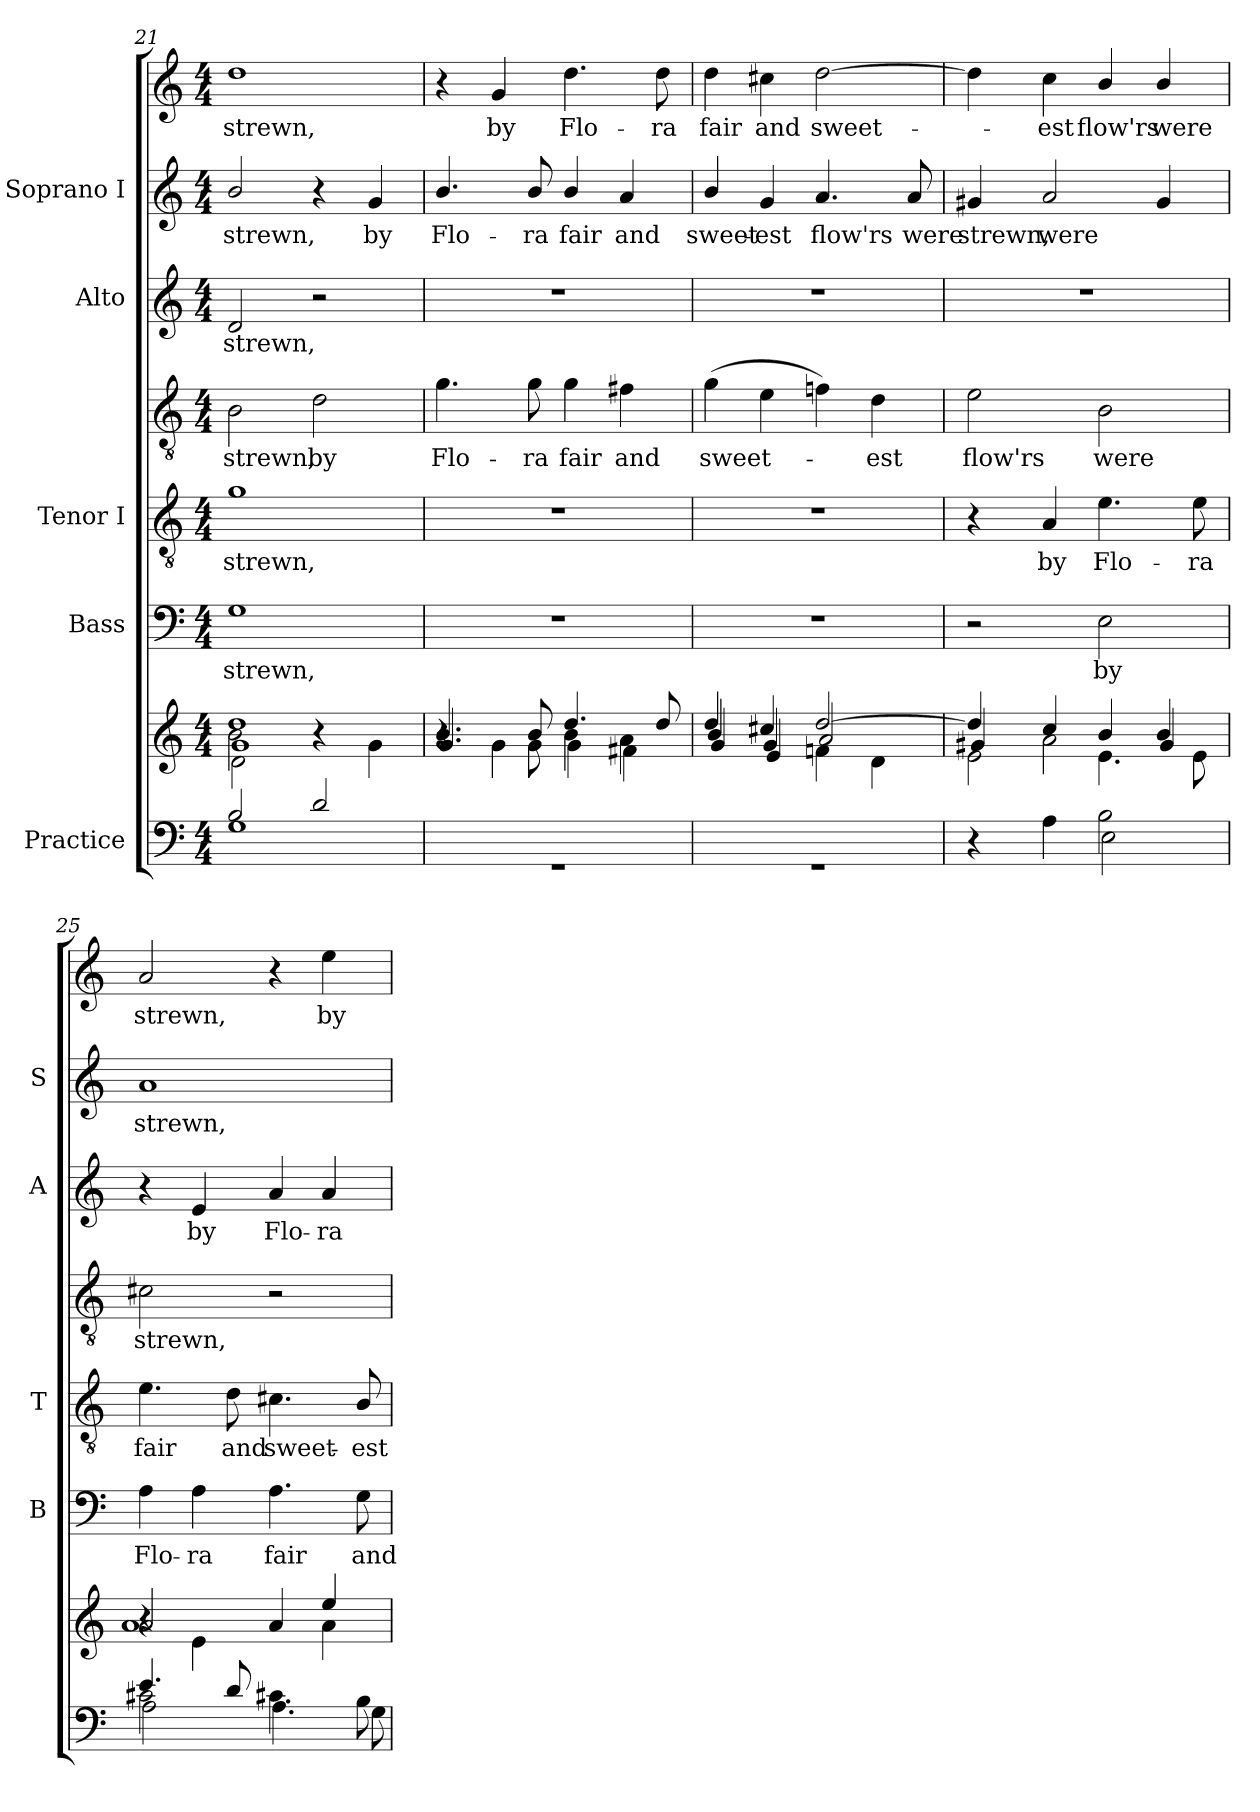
**kern	**kern	**kern	**text	**kern	**text	**kern	**text	**kern	**text	**kern	**text	**kern	**text
*part5	*part5	*part4	*part4	*part3	*part3	*part3	*part3	*part2	*part2	*part1	*part1	*part1	*part1
*staff8	*staff7	*staff6	*staff6	*staff5	*staff5	*staff4	*staff4	*staff3	*staff3	*staff2	*staff2	*staff1	*staff1
*I"Practice	*	*I"Bass	*	*I"Tenor I	*	*	*	*I"Alto	*	*I"Soprano I	*	*	*
*	*	*I'B	*	*I'T	*	*	*	*I'A	*	*I'S	*	*	*
!!LO:LB:g=z
*clefF4	*clefG2	*clefF4	*	*clefGv2	*	*clefGv2	*	*clefG2	*	*clefG2	*	*clefG2	*
*k[]	*k[]	*k[]	*	*k[]	*	*k[]	*	*k[]	*	*k[]	*	*k[]	*
*C:	*C:	*C:	*	*C:	*	*C:	*	*C:	*	*C:	*	*C:	*
*M4/4	*M4/4	*M4/4	*	*M4/4	*	*M4/4	*	*M4/4	*	*M4/4	*	*M4/4	*
=21	=21	=21	=21	=21	=21	=21	=21	=21	=21	=21	=21	=21	=21
*^	*^	*	*	*	*	*	*	*	*	*	*	*	*
*	*	*	*^	*	*	*	*	*	*	*	*	*	*	*	*
*	*	*	*	*^	*	*	*	*	*	*	*	*	*	*	*	*
!	!	!	!	!	!	!	!LO:LY:b	!	!LO:LY:b	!	!LO:LY:b	!	!LO:LY:b	!	!LO:LY:b	!	!LO:LY:b
2B/	1G\	1dd/	2b\	2d\	1g\	1G	strewn,	1g	strewn,	2B	strewn,	2d	strewn,	2b/	strewn,	1dd	strewn,
!	!	!	!	!	!	!	!	!	!	!	!LO:LY:b	!	!	!	!	!	!
2d/	.	.	4r	2ryy	.	.	.	.	.	2d	by	2r	.	4r	.	.	.
!	!	!	!	!	!	!	!	!	!	!	!	!	!	!	!LO:LY:b	!	!
.	.	.	4g\	.	.	.	.	.	.	.	.	.	.	4g	by	.	.
=22	=22	=22	=22	=22	=22	=22	=22	=22	=22	=22	=22	=22	=22	=22	=22	=22	=22
!	!	!	!	!	!	!	!	!	!	!	!LO:LY:b	!	!	!	!LO:LY:b	!	!
1ryy	1r	4r	4.b/	1ryy	4.g/	1r	.	1r	.	4.g	Flo-	1r	.	4.b/	Flo-	4r	.
!	!	!	!	!	!	!	!	!	!	!	!	!	!	!	!	!	!LO:LY:b
.	.	4g\	.	.	.	.	.	.	.	.	.	.	.	.	.	4g	by
!	!	!	!	!	!	!	!	!	!	!	!LO:LY:b	!	!	!	!LO:LY:b	!	!
.	.	.	8b/	.	8g	.	.	.	.	8g	-ra	.	.	8b/	-ra	.	.
!	!	!	!	!	!	!	!	!	!	!	!LO:LY:b	!	!	!	!LO:LY:b	!	!LO:LY:b
.	.	4.dd/	4b\	.	4g\	.	.	.	.	4g	fair	.	.	4b/	fair	4.dd	Flo-
!	!	!	!	!	!	!	!	!	!	!	!LO:LY:b	!	!	!	!LO:LY:b	!	!
.	.	.	4a\	.	4f#X\	.	.	.	.	4f#X	and	.	.	4a	and	.	.
!	!	!	!	!	!	!	!	!	!	!	!	!	!	!	!	!	!LO:LY:b
.	.	8dd/	.	.	.	.	.	.	.	.	.	.	.	.	.	8dd	-ra
=23	=23	=23	=23	=23	=23	=23	=23	=23	=23	=23	=23	=23	=23	=23	=23	=23	=23
!	!	!	!	!	!	!	!	!	!	!	!LO:LY:b	!	!	!	!LO:LY:b	!	!LO:LY:b
1ryy	1r	4dd/	4b/	1ryy	4g/	1r	.	1r	.	(>4g	sweet-	1r	.	4b/	sweet-	4dd	fair
!	!	!	!	!	!	!	!	!	!	!	!	!	!	!	!LO:LY:b	!	!LO:LY:b
.	.	4cc#X/	4g/	.	4e/	.	.	.	.	4e	.	.	.	4g	-est	4cc#X	and
!	!	!	!	!	!	!	!	!	!	!	!	!	!	!	!LO:LY:b	!	!LO:LY:b
.	.	[2dd/	2a/	.	4fn\	.	.	.	.	4fn)	.	.	.	4.a	flow'rs	[2dd	sweet-
!	!	!	!	!	!	!	!	!	!	!	!LO:LY:b	!	!	!	!	!	!
.	.	.	.	.	4d\	.	.	.	.	4d	-est	.	.	.	.	.	.
!	!	!	!	!	!	!	!	!	!	!	!	!	!	!	!LO:LY:b	!	!
.	.	.	.	.	.	.	.	.	.	.	.	.	.	8a	were	.	.
=24	=24	=24	=24	=24	=24	=24	=24	=24	=24	=24	=24	=24	=24	=24	=24	=24	=24
*	*^	*	*	*	*^	*	*	*	*	*	*	*	*	*	*	*	*
!	!	!	!	!	!	!	!	!	!	!	!	!	!LO:LY:b	!	!	!	!LO:LY:b	!	!
2ryy	4r	2ryy	4dd/]	4g#X/	1ryy	2e\	2ryy	2r	.	4r	.	2e	flow'rs	1r	.	4g#X	strewn,	4dd]	.
!	!	!	!	!	!	!	!	!	!	!	!LO:LY:b	!	!	!	!	!	!LO:LY:b	!	!LO:LY:b
.	4A\	.	4cc/	2a\	.	.	.	.	.	4A	by	.	.	.	.	2a	were	4cc	est
!	!	!	!	!	!	!	!	!	!LO:LY:b	!	!LO:LY:b	!	!LO:LY:b	!	!	!	!	!	!LO:LY:b
2B\	2ryy	2E\	4b/	.	.	2ryy	4.e\	2E	by	4.e	Flo-	2B	were	.	.	.	.	4b/	flow'rs
!	!	!	!	!	!	!	!	!	!	!	!	!	!	!	!	!	!	!	!LO:LY:b
.	.	.	4b/	4g#/	.	.	.	.	.	.	.	.	.	.	.	4g#	.	4b/	were
!	!	!	!	!	!	!	!	!	!	!	!LO:LY:b	!	!	!	!	!	!	!	!
.	.	.	.	.	.	.	8e\	.	.	8e	-ra	.	.	.	.	.	.	.	.
=25	=25	=25	=25	=25	=25	=25	=25	=25	=25	=25	=25	=25	=25	=25	=25	=25	=25	=25	=25
!	!	!	!	!	!	!	!	!	!LO:LY:b	!	!LO:LY:b	!	!LO:LY:b	!	!	!	!LO:LY:b	!	!LO:LY:b
*	*	*	*	*	*v	*v	*v	*	*	*	*	*	*	*	*	*	*	*	*
2c#X\	4.e/	2A\	2a/	1a\	4r	4A	Flo-	4.e	fair	2c#X	strewn,	4r	.	1a	strewn,	2a	strewn,
!	!	!	!	!	!	!	!LO:LY:b	!	!	!	!	!	!LO:LY:b	!	!	!	!
.	.	.	.	.	4e\	4A	-ra	.	.	.	.	4e	by	.	.	.	.
!	!	!	!	!	!	!	!	!	!LO:LY:b	!	!	!	!	!	!	!	!
.	8d/	.	.	.	.	.	.	8d	and	.	.	.	.	.	.	.	.
!	!	!	!	!	!	!	!LO:LY:b	!	!LO:LY:b	!	!	!	!LO:LY:b	!	!	!	!
2ryy	4.c#X\	4.A\	4ryy	.	4a/	4.A	fair	4.c#X	sweet-	2r	.	4a	Flo-	.	.	4r	.
!	!	!	!	!	!	!	!	!	!	!	!	!	!LO:LY:b	!	!	!	!LO:LY:b
.	.	.	4ee/	.	4a\	.	.	.	.	.	.	4a	-ra	.	.	4ee	by
!	!	!	!	!	!	!	!LO:LY:b	!	!LO:LY:b	!	!	!	!	!	!	!	!
.	8B\	8G\	.	.	.	8G	and	8B/	-est	.	.	.	.	.	.	.	.
*v	*v	*v	*	*	*	*	*	*	*	*	*	*	*	*	*	*	*
*	*v	*v	*v	*	*	*	*	*	*	*	*	*	*	*	*
=	=	=	=	=	=	=	=	=	=	=	=	=	=
*-	*-	*-	*-	*-	*-	*-	*-	*-	*-	*-	*-	*-	*-
